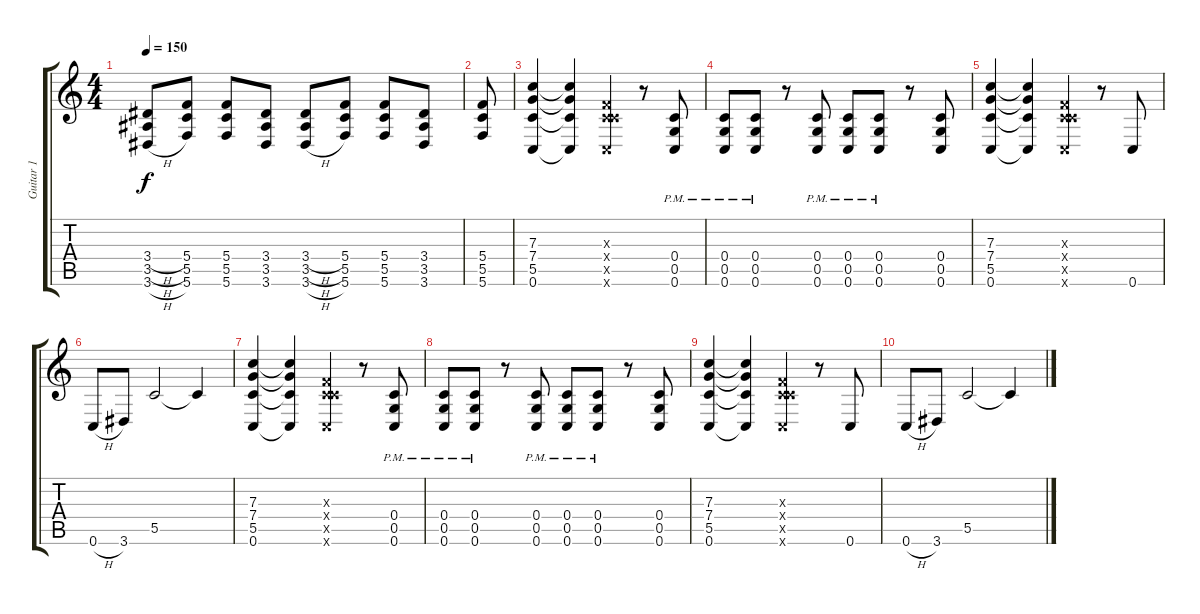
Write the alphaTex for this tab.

\track ("Guitar 1" "Guitar 1") {instrument distortionguitar}
\staff {score tabs}
\tuning (D4 A3 F3 C3 G2 C2) {hide}
\ts (4 4)
\tempo 150
\clef g2
\ks c
(3.4{h} 3.5{h} 3.6{h}).8{dy f} (5.4 5.5 5.6).8 (5.4 5.5 5.6).8 (3.4 3.5 3.6).8 (3.4{h} 3.5{h} 3.6{h}).8 (5.4 5.5 5.6).8 (5.4 5.5 5.6).8 (3.4 3.5 3.6).8 |
(5.4 5.5 5.6).8 |
(7.3 7.4 5.5 0.6).4 (7.3{t} 7.4{t} 5.5{t} 0.6{t}).4 (0.3{x} 0.4{x} 5.5{x} 0.6{x}).4 r.8 (0.4{pm} 0.5{pm} 0.6{pm}).8 |
(0.4{pm} 0.5{pm} 0.6{pm}).8 (0.4{pm} 0.5{pm} 0.6{pm}).8 r.8 (0.4{pm} 0.5{pm} 0.6{pm}).8 (0.4{pm} 0.5{pm} 0.6{pm}).8 (0.4{pm} 0.5{pm} 0.6{pm}).8 r.8 (0.4 0.5 0.6).8 |
(7.3 7.4 5.5 0.6).4 (7.3{t} 7.4{t} 5.5{t} 0.6{t}).4 (0.3{x} 0.4{x} 5.5{x} 0.6{x}).4 r.8 0.6.8 |
0.6{h}.8 3.6.8 5.5.2 5.5{t}.4 |
(7.3 7.4 5.5 0.6).4 (7.3{t} 7.4{t} 5.5{t} 0.6{t}).4 (0.3{x} 0.4{x} 5.5{x} 0.6{x}).4 r.8 (0.4{pm} 0.5{pm} 0.6{pm}).8 |
(0.4{pm} 0.5{pm} 0.6{pm}).8 (0.4{pm} 0.5{pm} 0.6{pm}).8 r.8 (0.4{pm} 0.5{pm} 0.6{pm}).8 (0.4{pm} 0.5{pm} 0.6{pm}).8 (0.4{pm} 0.5{pm} 0.6{pm}).8 r.8 (0.4 0.5 0.6).8 |
(7.3 7.4 5.5 0.6).4 (7.3{t} 7.4{t} 5.5{t} 0.6{t}).4 (0.3{x} 0.4{x} 5.5{x} 0.6{x}).4 r.8 0.6.8 |
0.6{h}.8 3.6.8 5.5.2 5.5{t}.4
